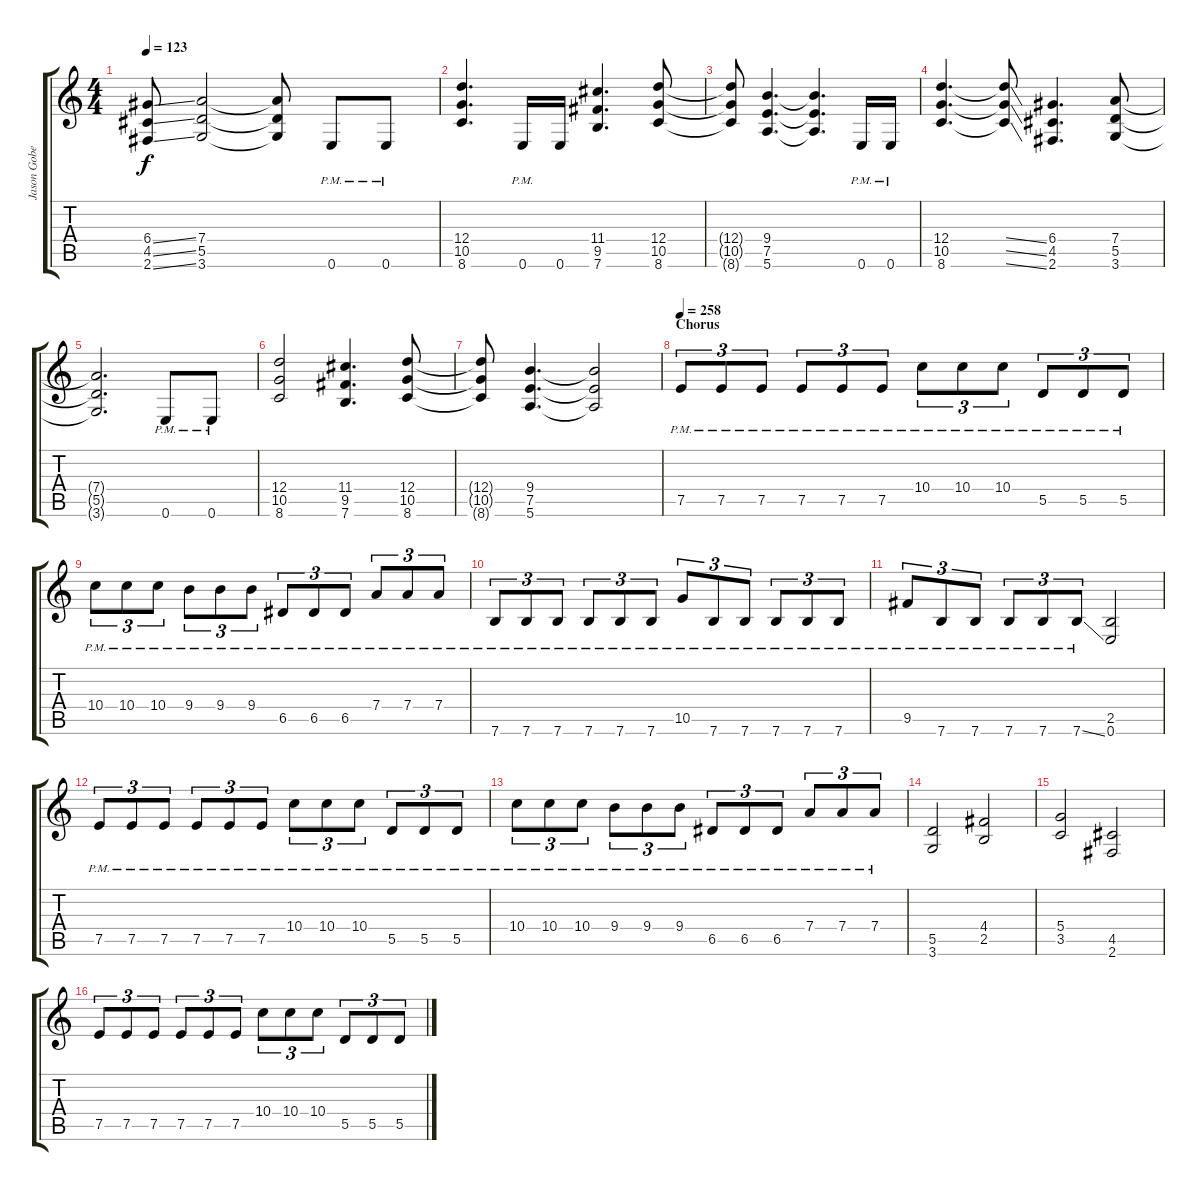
\track ("Jason Gobel (distortion)" "Jason Gobe") {instrument distortionguitar}
\staff {score tabs}
\tuning (E4 B3 G3 D3 A2 E2) {hide}
\ts (4 4)
\tempo 123
\clef g2
\ks c
(6.4{ss t} 4.5{ss t} 2.6{ss t}).8{dy f} (7.4 5.5 3.6).2 (7.4{t} 5.5{t} 3.6{t}).8 0.6{pm}.8 0.6{pm}.8 |
(12.4 10.5 8.6).4{d} 0.6{pm}.16 0.6.16 (11.4 9.5 7.6).4{d} (12.4 10.5 8.6).8 |
(12.4{t} 10.5{t} 8.6{t}).8 (9.4 7.5 5.6).4{d} (9.4{t} 7.5{t} 5.6{t}).4{d} 0.6{pm}.16 0.6{pm}.16 |
(12.4 10.5 8.6).4{d} (12.4{ss t} 10.5{ss t} 8.6{ss t}).8 (6.4 4.5 2.6).4{d} (7.4 5.5 3.6).8 |
(7.4{t} 5.5{t} 3.6{t}).2{d} 0.6{pm}.8 0.6{pm}.8 |
(12.4 10.5 8.6).2 (11.4 9.5 7.6).4{d} (12.4 10.5 8.6).8 |
(12.4{t} 10.5{t} 8.6{t}).8 (9.4 7.5 5.6).4{d} (9.4{t} 7.5{t} 5.6{t}).2 |
\section ("" "Chorus")
\tempo 258
7.5{pm}.8{tu (3 2)} 7.5{pm}.8{tu (3 2)} 7.5{pm}.8{tu (3 2)} 7.5{pm}.8{tu (3 2)} 7.5{pm}.8{tu (3 2)} 7.5{pm}.8{tu (3 2)} 10.4{pm}.8{tu (3 2)} 10.4{pm}.8{tu (3 2)} 10.4{pm}.8{tu (3 2)} 5.5{pm}.8{tu (3 2)} 5.5{pm}.8{tu (3 2)} 5.5{pm}.8{tu (3 2)} |
10.4{pm}.8{tu (3 2)} 10.4{pm}.8{tu (3 2)} 10.4{pm}.8{tu (3 2)} 9.4{pm}.8{tu (3 2)} 9.4{pm}.8{tu (3 2)} 9.4{pm}.8{tu (3 2)} 6.5{pm}.8{tu (3 2)} 6.5{pm}.8{tu (3 2)} 6.5{pm}.8{tu (3 2)} 7.4{pm}.8{tu (3 2)} 7.4{pm}.8{tu (3 2)} 7.4{pm}.8{tu (3 2)} |
7.6{pm}.8{tu (3 2)} 7.6{pm}.8{tu (3 2)} 7.6{pm}.8{tu (3 2)} 7.6{pm}.8{tu (3 2)} 7.6{pm}.8{tu (3 2)} 7.6{pm}.8{tu (3 2)} 10.5{pm}.8{tu (3 2)} 7.6{pm}.8{tu (3 2)} 7.6{pm}.8{tu (3 2)} 7.6{pm}.8{tu (3 2)} 7.6{pm}.8{tu (3 2)} 7.6{pm}.8{tu (3 2)} |
9.5{pm}.8{tu (3 2)} 7.6{pm}.8{tu (3 2)} 7.6{pm}.8{tu (3 2)} 7.6{pm}.8{tu (3 2)} 7.6{pm}.8{tu (3 2)} 7.6{ss pm}.8{tu (3 2)} (2.5 0.6).2 |
7.5{pm}.8{tu (3 2)} 7.5{pm}.8{tu (3 2)} 7.5{pm}.8{tu (3 2)} 7.5{pm}.8{tu (3 2)} 7.5{pm}.8{tu (3 2)} 7.5{pm}.8{tu (3 2)} 10.4{pm}.8{tu (3 2)} 10.4{pm}.8{tu (3 2)} 10.4{pm}.8{tu (3 2)} 5.5{pm}.8{tu (3 2)} 5.5{pm}.8{tu (3 2)} 5.5{pm}.8{tu (3 2)} |
10.4{pm}.8{tu (3 2)} 10.4{pm}.8{tu (3 2)} 10.4{pm}.8{tu (3 2)} 9.4{pm}.8{tu (3 2)} 9.4{pm}.8{tu (3 2)} 9.4{pm}.8{tu (3 2)} 6.5{pm}.8{tu (3 2)} 6.5{pm}.8{tu (3 2)} 6.5{pm}.8{tu (3 2)} 7.4{pm}.8{tu (3 2)} 7.4{pm}.8{tu (3 2)} 7.4{pm}.8{tu (3 2)} |
(5.5 3.6).2 (4.4 2.5).2 |
(5.4 3.5).2 (4.5 2.6).2 |
7.5.8{tu (3 2)} 7.5.8{tu (3 2)} 7.5.8{tu (3 2)} 7.5.8{tu (3 2)} 7.5.8{tu (3 2)} 7.5.8{tu (3 2)} 10.4.8{tu (3 2)} 10.4.8{tu (3 2)} 10.4.8{tu (3 2)} 5.5.8{tu (3 2)} 5.5.8{tu (3 2)} 5.5.8{tu (3 2)}
